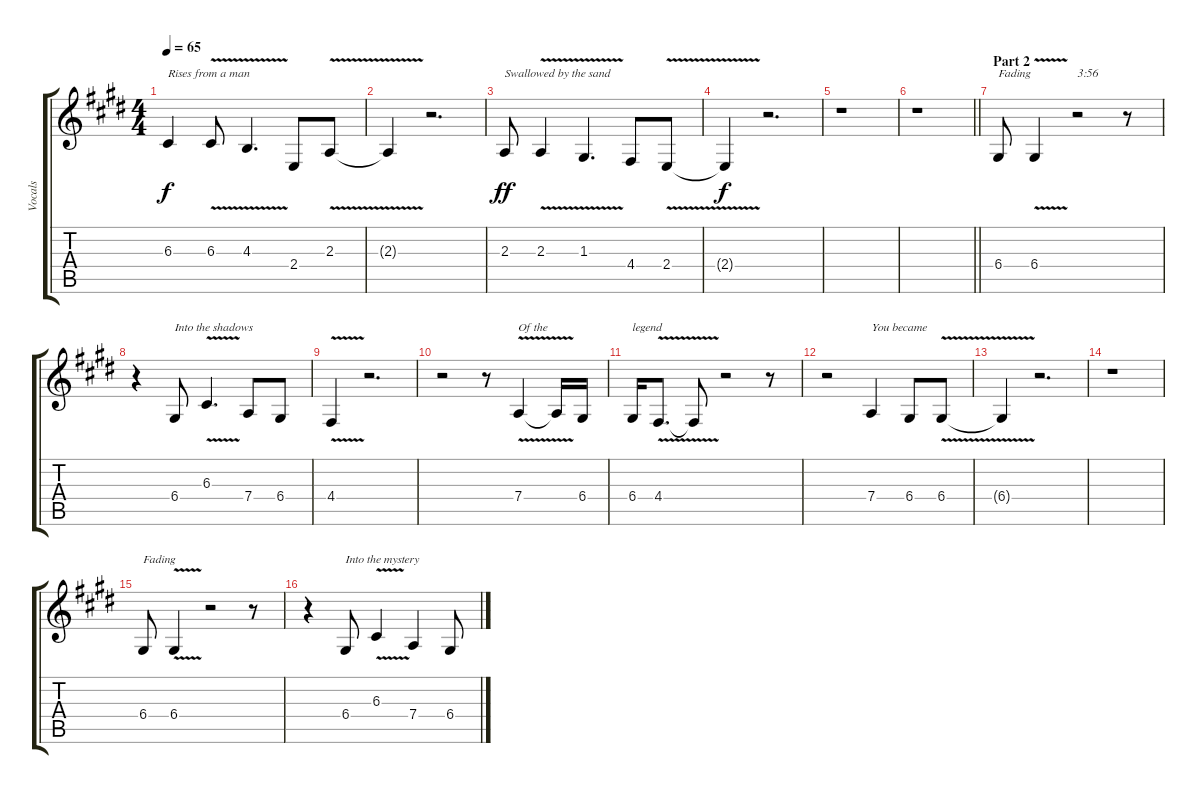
\track ("Vocals" "Vocals") {instrument pad4choir}
\staff {score tabs}
\tuning (E4 B3 G3 D3 A2 E2) {hide}
\ts (4 4)
\tempo 65
\clef g2
\ks c#minor
6.3.4{txt "Rises from a man" dy f} 6.3{v}.8 4.3{v}.4{d} 2.4.8 2.3{v}.8 |
2.3{t}.4 r.2{d} |
2.3.8{txt "Swallowed by the sand" dy ff} 2.3{v}.4 1.3{v}.4{d} 4.4.8 2.4{v}.8 |
2.4{t}.4{dy f} r.2{d} |
r.1 |
\barLineRight lightlight
r.1 |
\section ("" "Part 2")
6.4.8{txt "Fading"} 6.4{v}.4 r.2{txt "3:56"} r.8 |
r.4 6.4.8{txt "Into the shadows"} 6.3{v}.4{d} 7.4.8 6.4.8 |
4.4{v}.4 r.2{d} |
r.2 r.8 7.4{v}.4{txt "Of the"} 7.4{t}.16 6.4.16 |
6.4.16{txt "legend"} 4.4{v}.8{d} 4.4{t}.8 r.2 r.8 |
r.2 7.4.4{txt "You became"} 6.4.8 6.4{v}.8 |
6.4{t}.4 r.2{d} |
r.1 |
6.4.8{txt "Fading"} 6.4{v}.4 r.2 r.8 |
r.4 6.4.8{txt "Into the mystery"} 6.3{v}.4 7.4.4 6.4.8
